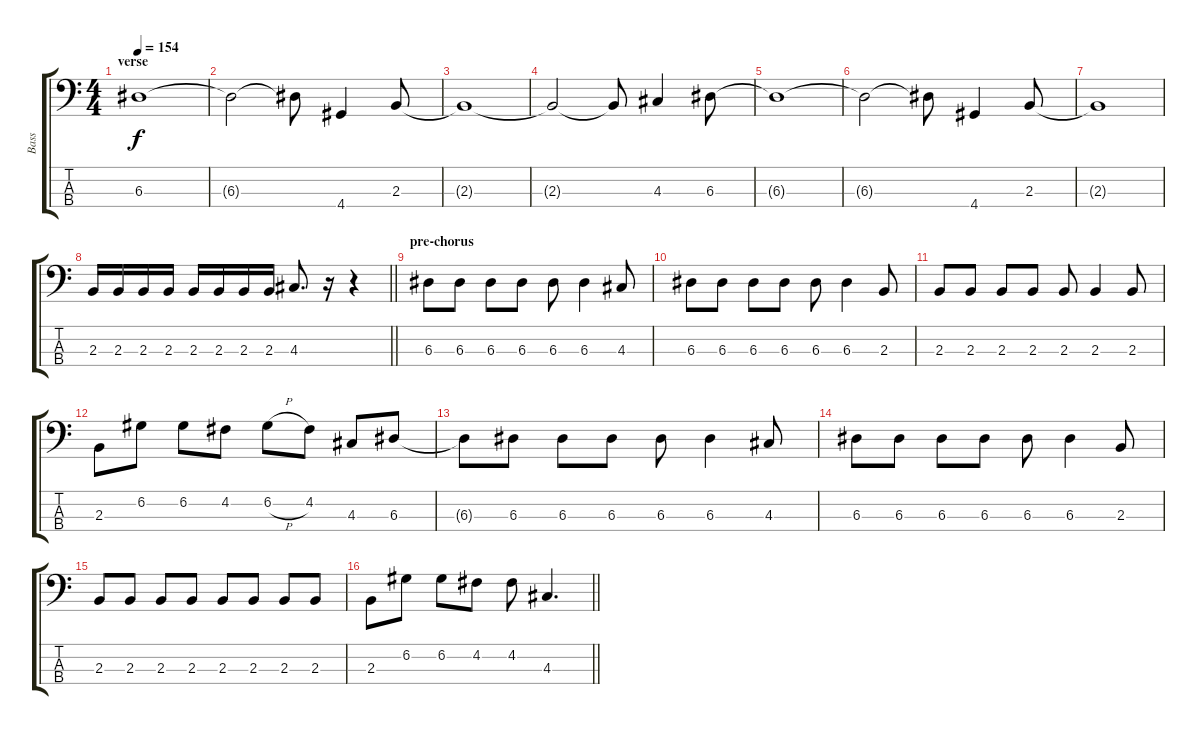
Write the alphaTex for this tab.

\track ("Bass" "Bass") {instrument slapbass2}
\staff {score tabs}
\tuning (G2 D2 A1 E1) {hide}
\ts (4 4)
\section ("" "verse")
\tempo 154
\clef f4
\ks c
6.3{t}.1{dy f} |
6.3{t}.2 6.3{t}.8 4.4.4 2.3.8 |
2.3{t}.1 |
2.3{t}.2 2.3{t}.8 4.3.4 6.3.8 |
6.3{t}.1 |
6.3{t}.2 6.3{t}.8 4.4.4 2.3.8 |
2.3{t}.1 |
\barLineRight lightlight
2.3.16 2.3.16 2.3.16 2.3.16 2.3.16 2.3.16 2.3.16 2.3.16 4.3.8{d} r.16 r.4 |
\section ("" "pre-chorus")
6.3.8 6.3.8 6.3.8 6.3.8 6.3.8 6.3.4 4.3.8 |
6.3.8 6.3.8 6.3.8 6.3.8 6.3.8 6.3.4 2.3.8 |
2.3.8 2.3.8 2.3.8 2.3.8 2.3.8 2.3.4 2.3.8 |
2.3.8 6.2.8 6.2.8 4.2.8 6.2{h}.8 4.2.8 4.3.8 6.3.8 |
6.3{t}.8 6.3.8 6.3.8 6.3.8 6.3.8 6.3.4 4.3.8 |
6.3.8 6.3.8 6.3.8 6.3.8 6.3.8 6.3.4 2.3.8 |
2.3.8 2.3.8 2.3.8 2.3.8 2.3.8 2.3.8 2.3.8 2.3.8 |
\barLineRight lightlight
2.3.8 6.2.8 6.2.8 4.2.8 4.2.8 4.3.4{d}
